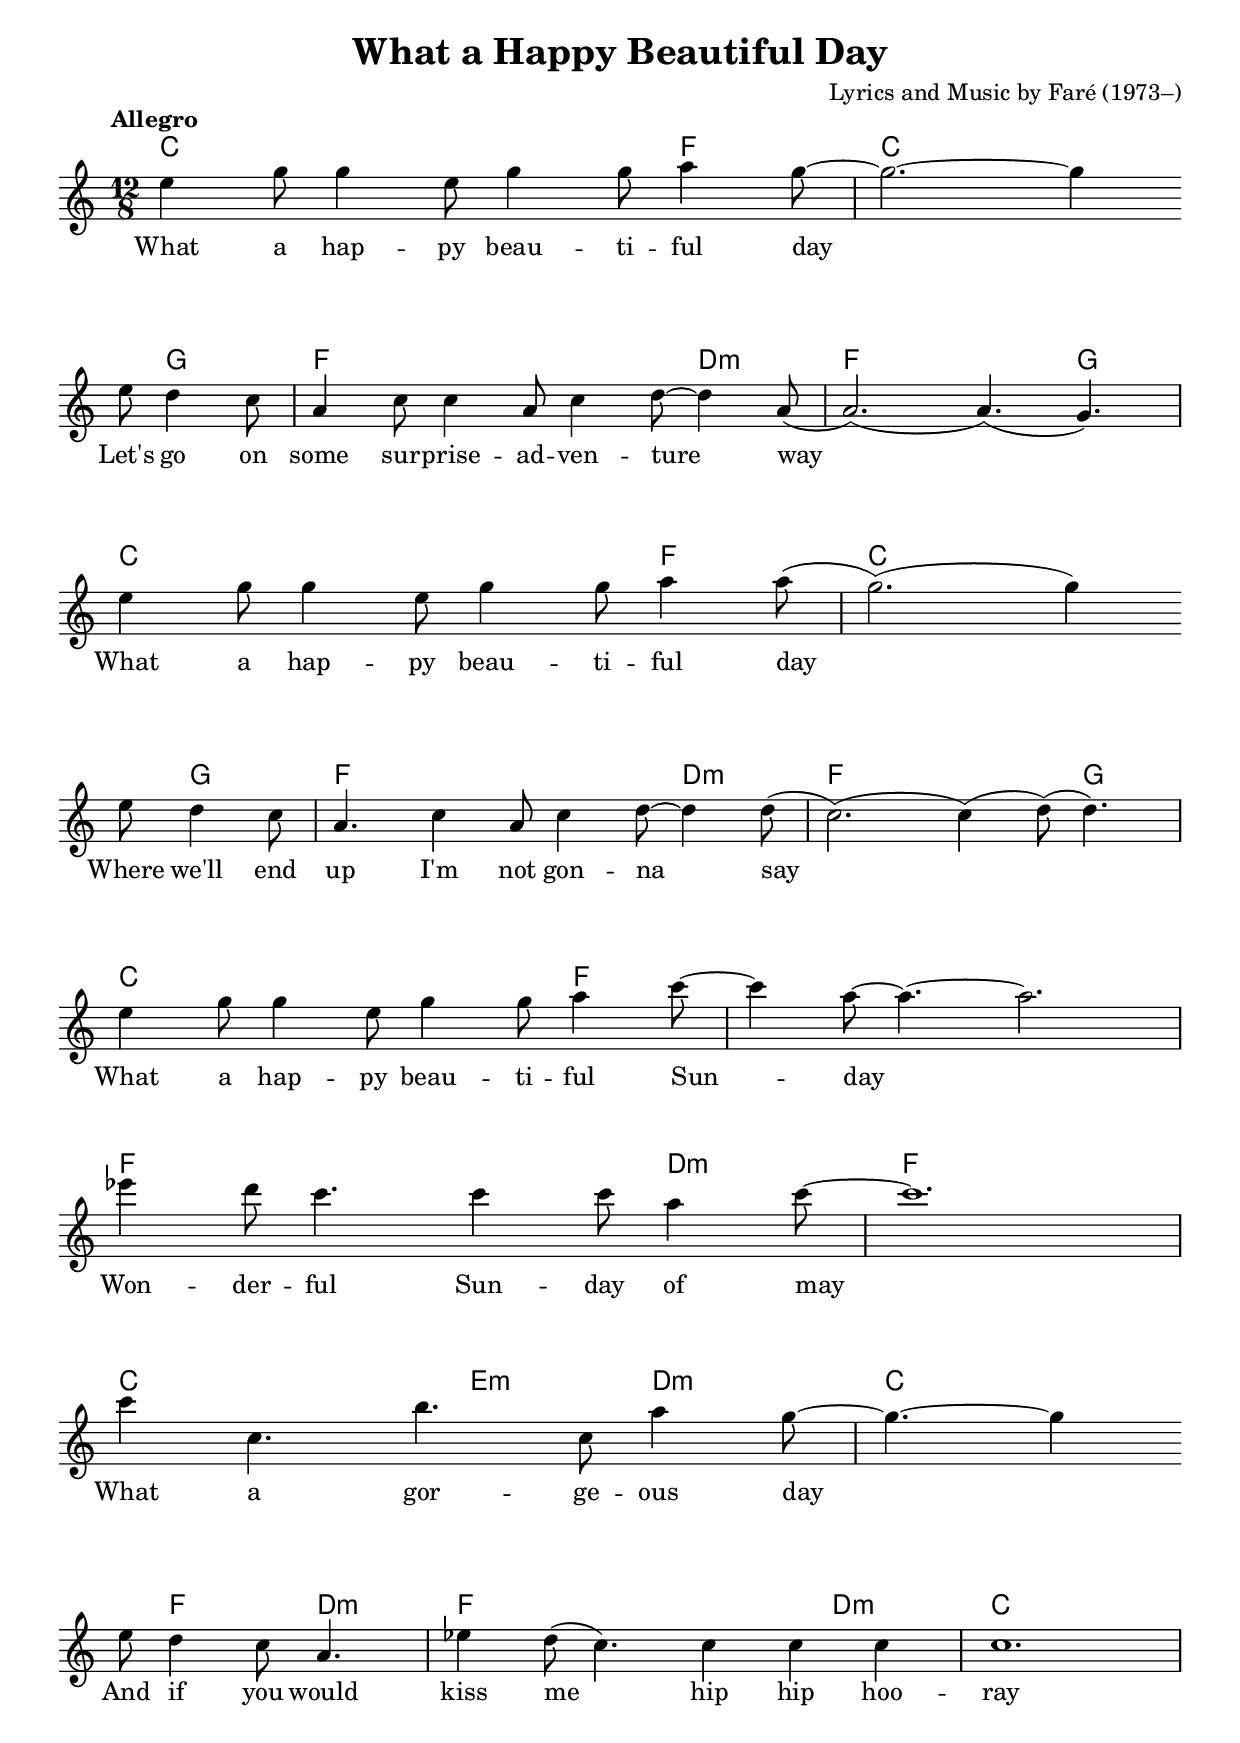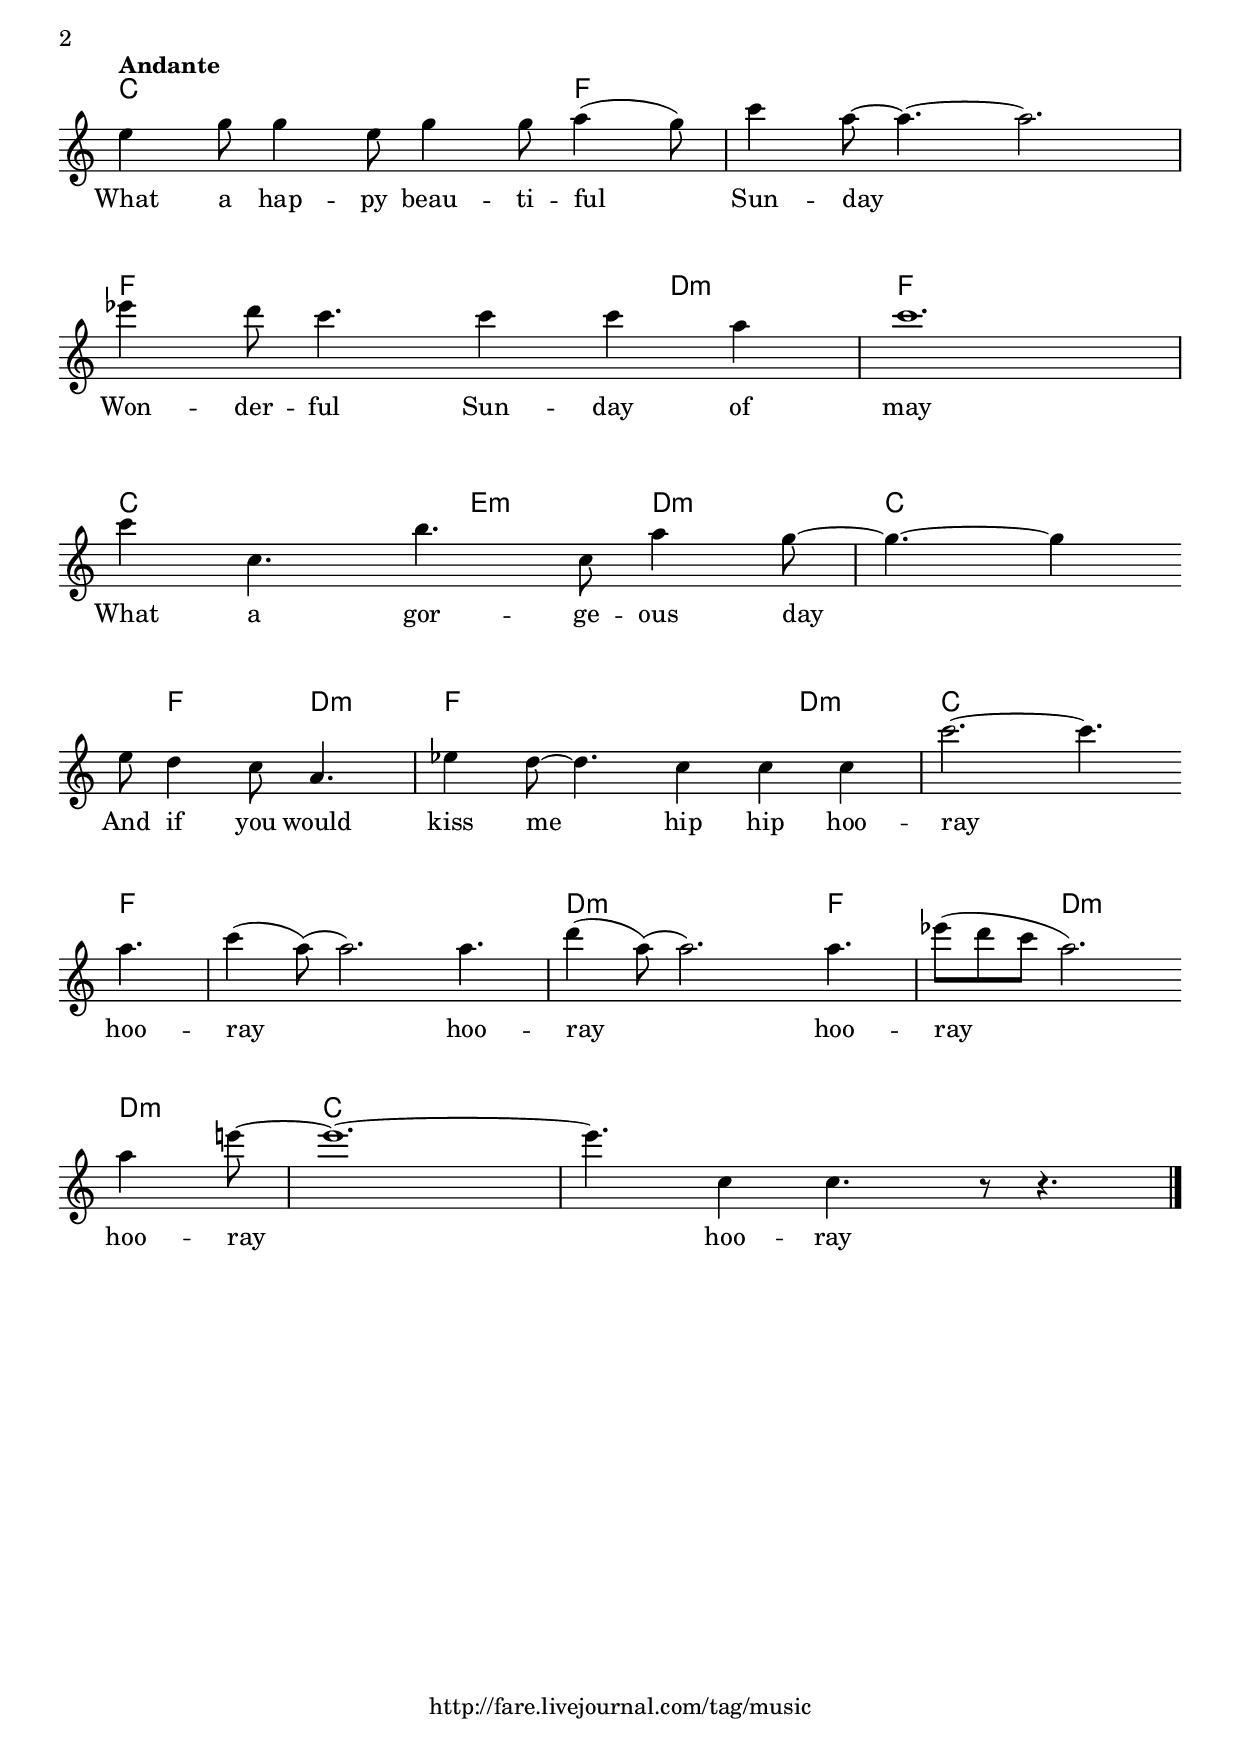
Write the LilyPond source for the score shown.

\version "2.12.2"

\paper{
    between-system-space = 1\cm
    between-system-padding = #1
    ragged-bottom=##f
    ragged-last-bottom=##t
    indent = 0\cm
}

\header{
  title = "What a Happy Beautiful Day"
  %poet = ""
  composer = "Lyrics and Music by Faré (1973–)"
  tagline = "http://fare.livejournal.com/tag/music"
}

harmonies = \chordmode {
   c2. c4. f | c2. c4.
   g4. | f f2. d4.:m | f2. f4. g |
   c2. c4. f | c2. c4.
   g4. | f f2. d4.:m | f2. f4. g |
   c2. c4. f | f1. |
   f4. f2. d4.:m | f1.
   c2. e4.:m d:m | c2.
   f4. d:m | f f f d:m | c1.
   c2. c4. f | f1. |
   f4. f2. d4.:m | f1.
   c2. e4.:m d:m | c2.
   f4. d:m | f f f d:m | c2. c4.
   f4. | f1. | d2.:m d4.:m f | f d2.:m d4.:m | c1. | c4. c4 c4.
}

\book {
\score {
<<
\new ChordNames {
  \set chordChanges = ##t
  \harmonies
}
\new Staff {
\relative c''
{
  \override Score.BarNumber #'break-visibility = #'#(#f #f #f)

  \clef "treble" % treble_8
  \key c \major % 8
  \tempo "Allegro"
  \time 12/8
  e4 g8 g4 e8 g4 g8 a4 g8~ | g2.~g4 \bar ""\break
  e8 d4 c8 | a4 c8 c4 a8 c4 d8~d4 a8( | a2.)(a4.)(g) | \break
  e'4 g8 g4 e8 g4 g8 a4 a8(|g2.)(g4) \bar ""\break
  e8 d4 c8 | a4. c4 a8 c4 d8~d4 d8(|c2.)(c4)(d8)(d4.) | \break
  e4 g8 g4 e8 g4 g8 a4 c8~ | c4 a8~a4.~a2. | \break
  ees'4 d8 c4. c4 c8 a4 c8~ | c1. | \break
  c4 c,4. b'4. c,8 a'4 g8~ | g4.~g4 \bar ""\break
  e8 d4 c8 a4. | ees'4 d8(c4.) c4 c c | c1. | \break \pageBreak
  \tempo "Andante"
  e4 g8 g4 e8 g4 g8 a4(g8) | c4 a8~a4.~a2. | \break
  ees'4 d8 c4. c4 c a4 | c1. | \break
  c4 c,4. b'4. c,8 a'4 g8~ | g4.~g4 \bar ""\break
  e8 d4 c8 a4. | ees'4 d8~d4. c4 c c | c'2.~c4. \bar ""\break
  a4. | c4(a8)(a2.) a4. | d4(a8)(a2.) a4. | ees'8(d c a2.) \bar ""\break
  a4 e'8~ | e1.~ | e4. c,4 c4. r8 r4. \bar"|."
}
\addlyrics {
  What a hap -- py beau -- ti -- ful day
  Let's go on some sur -- prise -- ad -- ven -- ture way
  What a hap -- py beau -- ti -- ful day
  Where we'll end up I'm not gon -- na say
  What a hap -- py beau -- ti -- ful Sun -- day
  Won -- der -- ful Sun -- day of may
  What a gor -- ge -- ous day
  And if you would kiss me hip hip hoo -- ray
  What a hap -- py beau -- ti -- ful Sun -- day
  Won -- der -- ful Sun -- day of may
  What a gor -- ge -- ous day
  And if you would kiss me hip hip hoo -- ray
  hoo -- ray hoo -- ray hoo -- ray hoo -- ray hoo -- ray
} }
>>
\layout {

}

\midi {
\context {
\Score
%  tempoWholesPerMinute = #(ly:make-moment 500 8)
  tempoWholesPerMinute = #(ly:make-moment 1000 8)
} }

} % score
} % book
